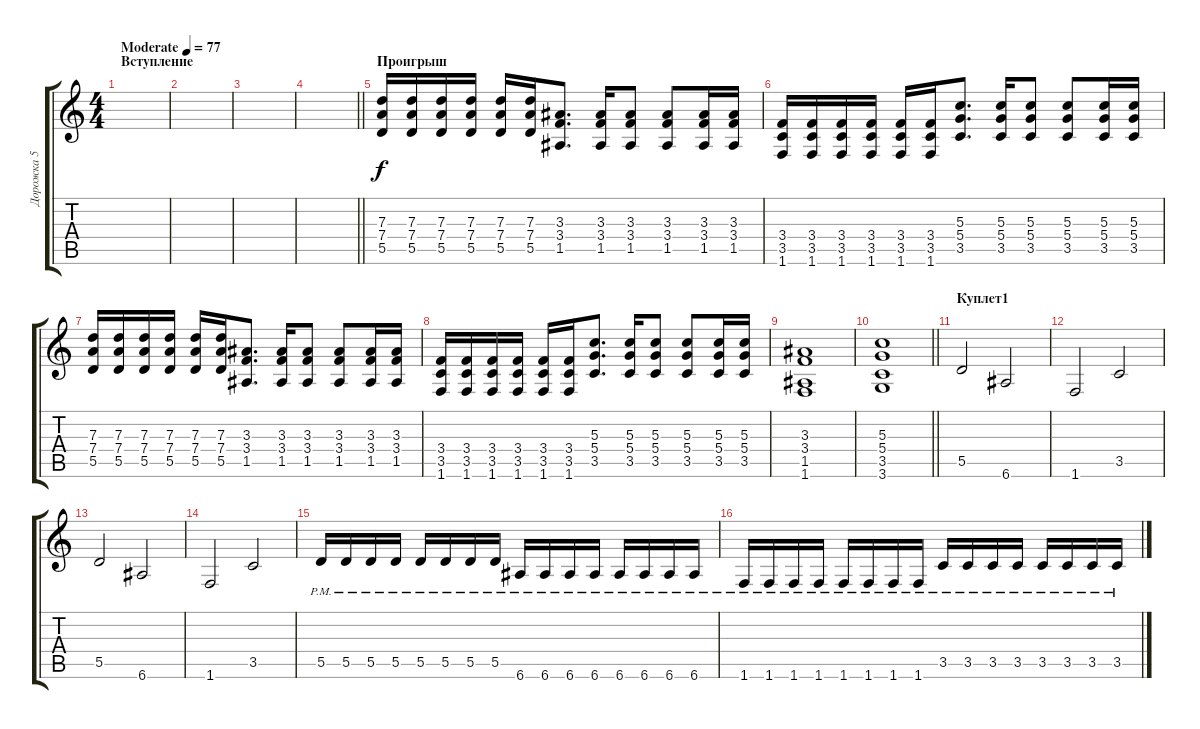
\track ("Дорожка 5" "Дорожка 5") {instrument distortionguitar}
\staff {score tabs}
\tuning (E4 B3 G3 D3 A2 E2) {hide}
\ts (4 4)
\section ("" "Вступление")
\tempo (77 "Moderate")
\clef g2
\ks c
|
|
|
\barLineRight lightlight
|
\section ("" "Проигрыш")
(7.3 7.4 5.5).16 (7.3 7.4 5.5).16 (7.3 7.4 5.5).16 (7.3 7.4 5.5).16 (7.3 7.4 5.5).16 (7.3 7.4 5.5).16 (3.3 3.4 1.5).8{d} (3.3 3.4 1.5).16 (3.3 3.4 1.5).8 (3.3 3.4 1.5).8 (3.3 3.4 1.5).16 (3.3 3.4 1.5).16 |
(3.4 3.5 1.6).16 (3.4 3.5 1.6).16 (3.4 3.5 1.6).16 (3.4 3.5 1.6).16 (3.4 3.5 1.6).16 (3.4 3.5 1.6).16 (5.3 5.4 3.5).8{d} (5.3 5.4 3.5).16 (5.3 5.4 3.5).8 (5.3 5.4 3.5).8 (5.3 5.4 3.5).16 (5.3 5.4 3.5).16 |
(7.3 7.4 5.5).16 (7.3 7.4 5.5).16 (7.3 7.4 5.5).16 (7.3 7.4 5.5).16 (7.3 7.4 5.5).16 (7.3 7.4 5.5).16 (3.3 3.4 1.5).8{d} (3.3 3.4 1.5).16 (3.3 3.4 1.5).8 (3.3 3.4 1.5).8 (3.3 3.4 1.5).16 (3.3 3.4 1.5).16 |
(3.4 3.5 1.6).16 (3.4 3.5 1.6).16 (3.4 3.5 1.6).16 (3.4 3.5 1.6).16 (3.4 3.5 1.6).16 (3.4 3.5 1.6).16 (5.3 5.4 3.5).8{d} (5.3 5.4 3.5).16 (5.3 5.4 3.5).8 (5.3 5.4 3.5).8 (5.3 5.4 3.5).16 (5.3 5.4 3.5).16 |
(3.3 3.4 1.5 1.6).1 |
\barLineRight lightlight
(5.3 5.4 3.5 3.6).1 |
\section ("" "Куплет1")
5.5.2 6.6.2 |
1.6.2 3.5.2 |
5.5.2 6.6.2 |
1.6.2 3.5.2 |
5.5{pm}.16 5.5{pm}.16 5.5{pm}.16 5.5{pm}.16 5.5{pm}.16 5.5{pm}.16 5.5{pm}.16 5.5{pm}.16 6.6{pm}.16 6.6{pm}.16 6.6{pm}.16 6.6{pm}.16 6.6{pm}.16 6.6{pm}.16 6.6{pm}.16 6.6{pm}.16 |
1.6{pm}.16 1.6{pm}.16 1.6{pm}.16 1.6{pm}.16 1.6{pm}.16 1.6{pm}.16 1.6{pm}.16 1.6{pm}.16 3.5{pm}.16 3.5{pm}.16 3.5{pm}.16 3.5{pm}.16 3.5{pm}.16 3.5{pm}.16 3.5{pm}.16 3.5{pm}.16
